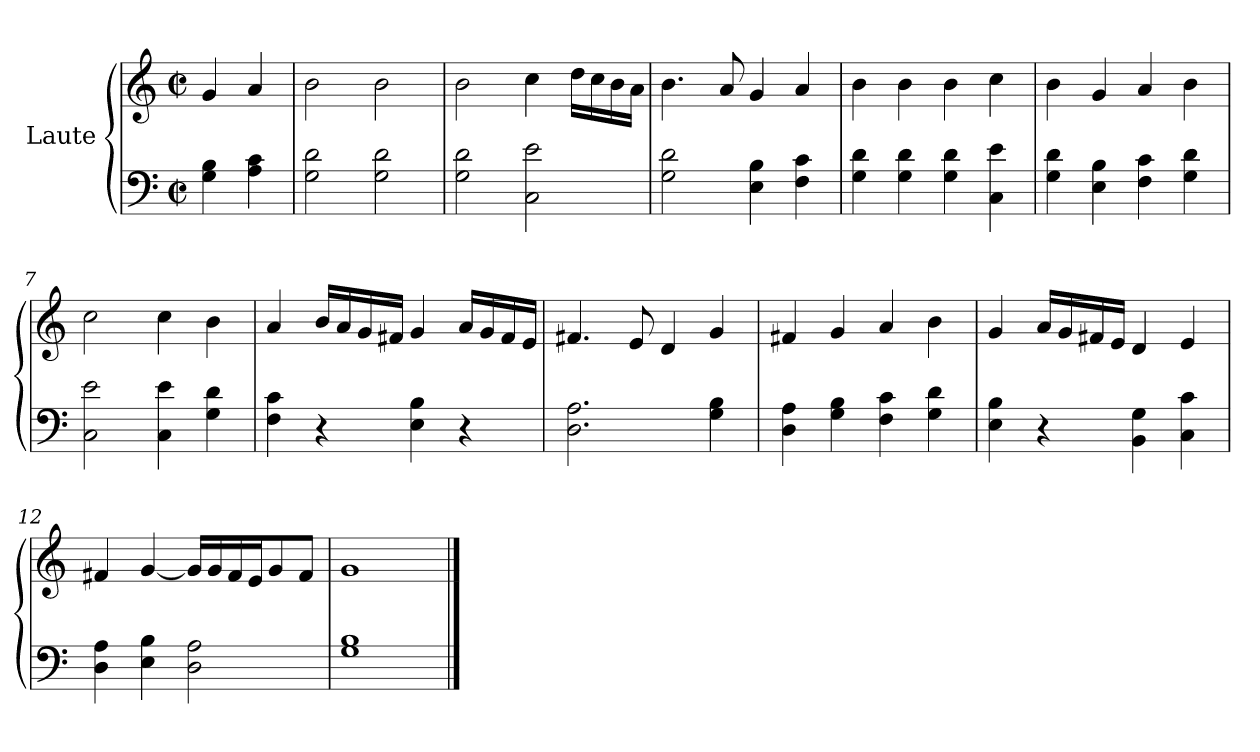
**kern	**kern
*part1	*part1
*staff2	*staff1
*I"Laute	*
*clefF4	*clefG2
*k[]	*k[]
*M2/2	*M2/2
*met(c|)	*met(c|)
=1	=1
4G\ 4B\	4g/
4A\ 4c\	4a/
=2	=2
2G\ 2d\	2b\
2G\ 2d\	2b\
=3	=3
2G\ 2d\	2b\
2C\ 2e\	4cc\
.	16dd\LL
.	16cc\
.	16b\
.	16a\JJ
=4	=4
2G\ 2d\	4.b\
.	8a/
4E\ 4B\	4g/
4F\ 4c\	4a/
=5	=5
4G\ 4d\	4b\
4G\ 4d\	4b\
4G\ 4d\	4b\
4C\ 4e\	4cc\
!!LO:LB:g=z
=6	=6
4G\ 4d\	4b\
4E\ 4B\	4g/
4F\ 4c\	4a/
4G\ 4d\	4b\
=7	=7
2C\ 2e\	2cc\
4C\ 4e\	4cc\
4G\ 4d\	4b\
=8	=8
4F\ 4c\	4a/
4r	16b/LL
.	16a/
.	16g/
.	16f#X/JJ
4E\ 4B\	4g/
4r	16a/LL
.	16g/
.	16f#/
.	16e/JJ
=9	=9
2.D\ 2.A\	4.f#X/
.	8e/
.	4d/
4G\ 4B\	4g/
!!LO:LB:g=z
=10	=10
4D\ 4A\	4f#X/
4G\ 4B\	4g/
4F\ 4c\	4a/
4G\ 4d\	4b\
=11	=11
4E\ 4B\	4g/
4r	16a/LL
.	16g/
.	16f#X/
.	16e/JJ
4BB\ 4G\	4d/
4C\ 4c\	4e/
=12	=12
4D\ 4A\	4f#X/
4E\ 4B\	[4g/
2D\ 2A\	16g/LL]
.	16g/
.	16f#/
.	16e/J
.	8g/
.	8f#/J
=13	=13
1G 1B	1g
==	==
*-	*-
